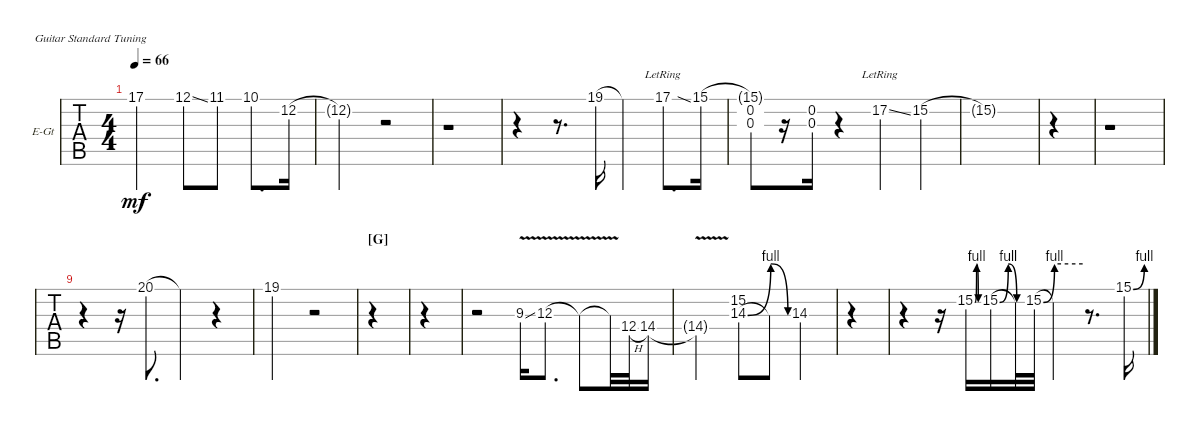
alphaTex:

\bracketExtendMode nobrackets
\firstSystemTrackNameOrientation horizontal
\otherSystemsTrackNameOrientation horizontal
\defaultBarNumberDisplay FirstOfSystem
\track ("Solo" "E-Gt") {instrument electricguitarclean}
\staff {tabs}
\tuning (E4 B3 G3 D3 A2 E2)
\ts (4 4)
\tempo 66
\clef g2
\ks c
17.1{t}.2{dy mf} 12.1{ss}.8 11.1.8 10.1.8{d} 12.2.16 |
12.2{t}.2 r.2 |
r.1 |
r.4 r.8{d} 19.1.16 19.1{t}.4 17.1{ss lr}.8{d} 15.1.16 |
(15.1{t} 0.2 0.3).8 r.16 (0.2 0.3).16 r.4 17.2{ss lr}.4 15.2.4 |
15.2{t}.1 |
|
r.1 |
r.4 r.16 20.1.8{d} 20.1{t}.4 r.4 |
19.1.2 r.2 |
\section ("G" "")
|
|
r.2 9.3{v ss}.16 12.3{v}.8{d} 12.3{v t}.8 12.3{v t}.32 12.4{h}.32 14.4.16 |
14.4{v t}.2 (15.2 14.3{be (bend 0 0 60 4)}).8 14.3{be (release 0 4 60 0) t}.8 14.3.4 |
|
r.4 r.16 15.2{be (bendrelease 0 0 30 4 30 4 60 0)}.16 15.2{be (bendrelease 0 0 30 4 30 4 60 0)}.16 15.2{be (hold 0 0 60 0) t}.32 15.2{be (bend 0 0 60 4)}.32 15.2{be (hold 0 4 60 4) t}.4 r.8{d} 15.1{be (bend 0 0 60 4)}.16
